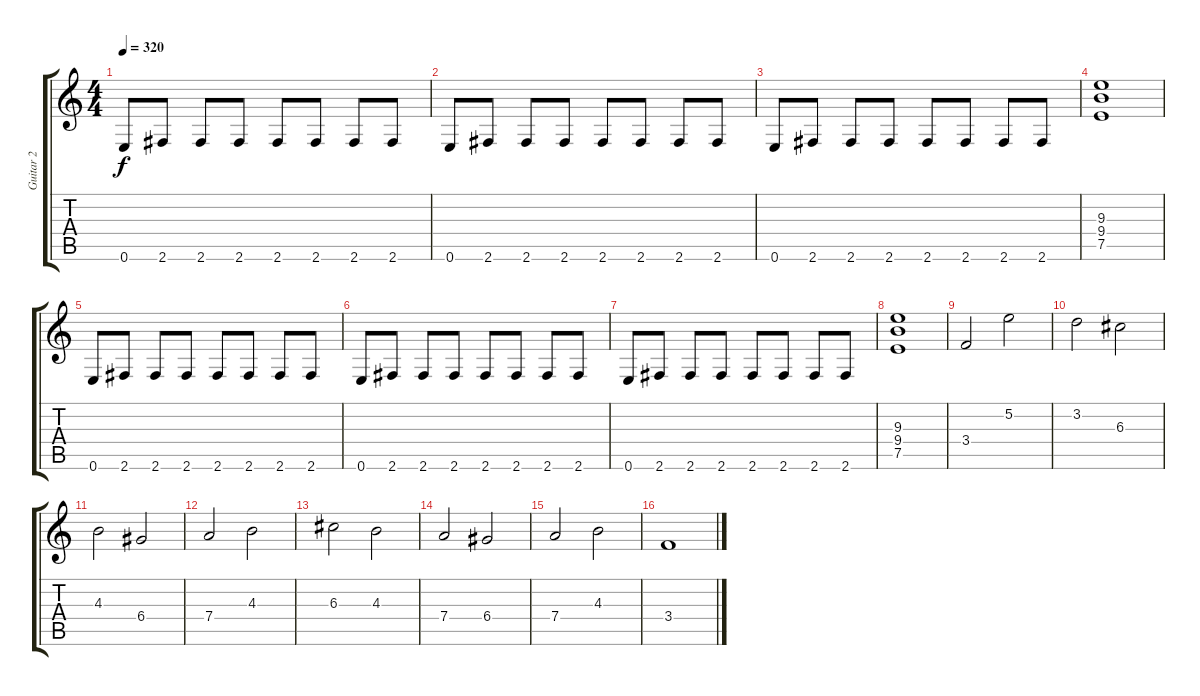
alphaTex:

\track ("Guitar 2" "Guitar 2") {instrument distortionguitar}
\staff {score tabs}
\tuning (E4 B3 G3 D3 A2 E2) {hide}
\ts (4 4)
\tempo 320
\clef g2
\ks c
0.6.8{dy f} 2.6.8 2.6.8 2.6.8 2.6.8 2.6.8 2.6.8 2.6.8 |
0.6.8 2.6.8 2.6.8 2.6.8 2.6.8 2.6.8 2.6.8 2.6.8 |
0.6.8 2.6.8 2.6.8 2.6.8 2.6.8 2.6.8 2.6.8 2.6.8 |
(9.3 9.4 7.5).1 |
0.6.8 2.6.8 2.6.8 2.6.8 2.6.8 2.6.8 2.6.8 2.6.8 |
0.6.8 2.6.8 2.6.8 2.6.8 2.6.8 2.6.8 2.6.8 2.6.8 |
0.6.8 2.6.8 2.6.8 2.6.8 2.6.8 2.6.8 2.6.8 2.6.8 |
(9.3 9.4 7.5).1 |
3.4.2 5.2.2 |
3.2.2 6.3.2 |
4.3.2 6.4.2 |
7.4.2 4.3.2 |
6.3.2 4.3.2 |
7.4.2 6.4.2 |
7.4.2 4.3.2 |
3.4.1
